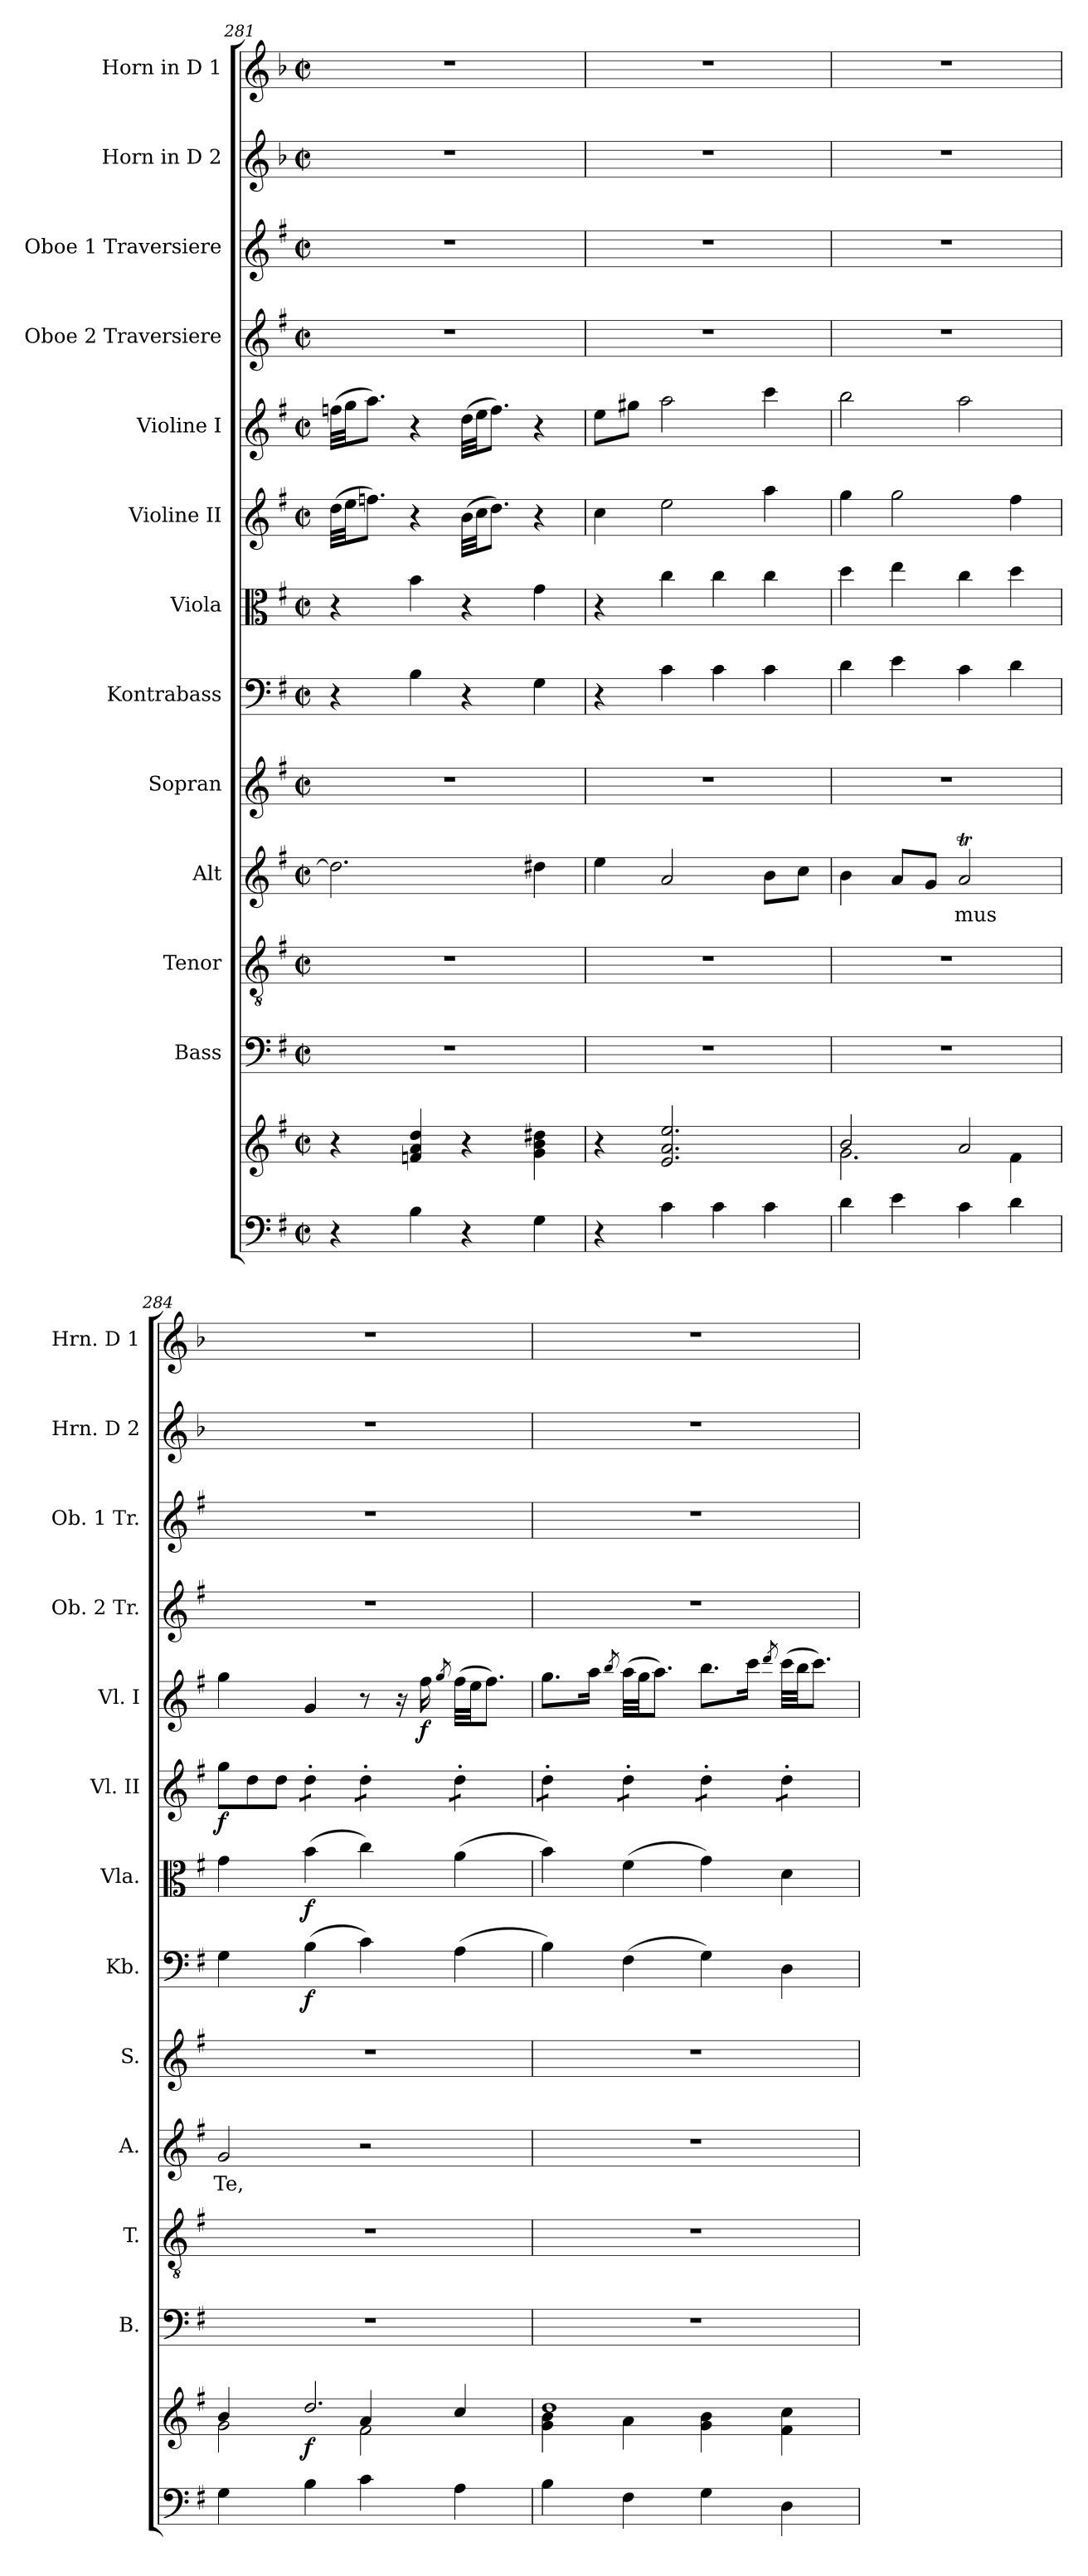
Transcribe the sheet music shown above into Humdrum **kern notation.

**kern	**kern	**dynam	**kern	**kern	**kern	**text	**kern	**kern	**dynam	**kern	**dynam	**kern	**dynam	**kern	**dynam	**kern	**kern	**kern	**kern
*part13	*part13	*part13	*part12	*part11	*part10	*part10	*part9	*part8	*part8	*part7	*part7	*part6	*part6	*part5	*part5	*part4	*part3	*part2	*part1
*staff14	*staff13	*staff13/14	*staff12	*staff11	*staff10	*staff10	*staff9	*staff8	*staff8	*staff7	*staff7	*staff6	*staff6	*staff5	*staff5	*staff4	*staff3	*staff2	*staff1
*	*	*	*I"Bass	*I"Tenor	*I"Alt	*	*I"Sopran	*I"Kontrabass	*	*I"Viola	*	*I"Violine II	*	*I"Violine I	*	*I"Oboe 2 Traversiere	*I"Oboe 1 Traversiere	*I"Horn in D 2	*I"Horn in D 1
*	*	*	*I'B.	*I'T.	*I'A.	*	*I'S.	*I'Kb.	*	*I'Vla.	*	*I'Vl. II	*	*I'Vl. I	*	*I'Ob. 2 Tr.	*I'Ob. 1 Tr.	*I'Hrn. D 2	*I'Hrn. D 1
!!LO:PB:g=z
*clefF4	*clefG2	*	*clefF4	*clefGv2	*clefG2	*	*clefG2	*clefF4	*	*clefC3	*	*clefG2	*	*clefG2	*	*clefG2	*clefG2	*clefG2	*clefG2
*	*	*	*	*	*	*	*	*ITrd7c12	*	*	*	*	*	*	*	*	*	*ITrd6c10	*ITrd6c10
*k[f#]	*k[f#]	*	*k[f#]	*k[f#]	*k[f#]	*	*k[f#]	*k[f#]	*	*k[f#]	*	*k[f#]	*	*k[f#]	*	*k[f#]	*k[f#]	*k[f#]	*k[f#]
*G:	*G:	*	*G:	*G:	*G:	*	*G:	*G:	*	*G:	*	*G:	*	*G:	*	*G:	*G:	*G:	*G:
*M2/2	*M2/2	*	*M2/2	*M2/2	*M2/2	*	*M2/2	*M2/2	*	*M2/2	*	*M2/2	*	*M2/2	*	*M2/2	*M2/2	*M2/2	*M2/2
*met(c|)	*met(c|)	*	*met(c|)	*met(c|)	*met(c|)	*	*met(c|)	*met(c|)	*	*met(c|)	*	*met(c|)	*	*met(c|)	*	*met(c|)	*met(c|)	*met(c|)	*met(c|)
=281	=281	=281	=281	=281	=281	=281	=281	=281	=281	=281	=281	=281	=281	=281	=281	=281	=281	=281	=281
4r	4r	.	1r	1r	2.dd\]	.	1r	4r	.	4r	.	(>32dd\LLL	.	(>32ffn\LLL	.	1r	1r	1r	1r
.	.	.	.	.	.	.	.	.	.	.	.	32ee\JJ	.	32gg\JJ	.	.	.	.	.
.	.	.	.	.	.	.	.	.	.	.	.	8.ffn\J)	.	8.aa\J)	.	.	.	.	.
4B\	4fn/ 4a/ 4dd/	.	.	.	.	.	.	4BB\	.	4b\	.	4r	.	4r	.	.	.	.	.
4r	4r	.	.	.	.	.	.	4r	.	4r	.	(>32b\LLL	.	(>32dd\LLL	.	.	.	.	.
.	.	.	.	.	.	.	.	.	.	.	.	32cc\JJ	.	32ee\JJ	.	.	.	.	.
.	.	.	.	.	.	.	.	.	.	.	.	8.dd\J)	.	8.ff\J)	.	.	.	.	.
4G\	4g\ 4b\ 4dd#X\	.	.	.	4dd#X\	.	.	4GG\	.	4g\	.	4r	.	4r	.	.	.	.	.
=282	=282	=282	=282	=282	=282	=282	=282	=282	=282	=282	=282	=282	=282	=282	=282	=282	=282	=282	=282
4r	4r	.	1r	1r	4ee\	.	1r	4r	.	4r	.	4cc\	.	8ee\L	.	1r	1r	1r	1r
.	.	.	.	.	.	.	.	.	.	.	.	.	.	8gg#X\J	.	.	.	.	.
4c\	2.e/ 2.a/ 2.ee/	.	.	.	2a/	.	.	4C\	.	4cc\	.	2ee\	.	2aa\	.	.	.	.	.
4c\	.	.	.	.	.	.	.	4C\	.	4cc\	.	.	.	.	.	.	.	.	.
4c\	.	.	.	.	8b\L	.	.	4C\	.	4cc\	.	4aa\	.	4ccc\	.	.	.	.	.
.	.	.	.	.	8cc\J	.	.	.	.	.	.	.	.	.	.	.	.	.	.
=283	=283	=283	=283	=283	=283	=283	=283	=283	=283	=283	=283	=283	=283	=283	=283	=283	=283	=283	=283
*	*^	*	*	*	*	*	*	*	*	*	*	*	*	*	*	*	*	*	*
4d\	2b/	2.g\	.	1r	1r	4b\	.	1r	4D\	.	4dd\	.	4gg\	.	2bb\	.	1r	1r	1r	1r
4e\	.	.	.	.	.	8a/L	.	.	4E\	.	4ee\	.	2gg\	.	.	.	.	.	.	.
.	.	.	.	.	.	8g/J	.	.	.	.	.	.	.	.	.	.	.	.	.	.
!	!	!	!	!	!	!	!LO:LY:b	!	!	!	!	!	!	!	!	!	!	!	!	!
4c\	2a/	.	.	.	.	2aT/	-mus	.	4C\	.	4cc\	.	.	.	2aa\	.	.	.	.	.
4d\	.	4f#\	.	.	.	.	.	.	4D\	.	4dd\	.	4ff#\	.	.	.	.	.	.	.
=284	=284	=284	=284	=284	=284	=284	=284	=284	=284	=284	=284	=284	=284	=284	=284	=284	=284	=284	=284	=284
*	*	*^	*	*	*	*	*	*	*	*	*	*	*	*	*	*	*	*	*	*
!	!	!	!	!	!	!	!	!LO:LY:b	!	!	!	!	!	!	!	!	!	!	!	!	!
*	*	*	*	*	*	*	*	*	*	*	*	*	*	*Xtuplet	*	*	*	*	*	*	*
!	!	!	!	!	!	!	!	!	!	!	!	!	!	!	!LO:DY:b	!	!	!	!	!	!
4G\	4b/	2g\	2ryy	.	1r	1r	2g/	Te,	1r	4GG\	.	4g\	.	12gg\L	f	4gg\	.	1r	1r	1r	1r
.	.	.	.	.	.	.	.	.	.	.	.	.	.	12dd\	.	.	.	.	.	.	.
.	.	.	.	.	.	.	.	.	.	.	.	.	.	12dd\J	.	.	.	.	.	.	.
!	!	!	!	!LO:DY:b	!	!	!	!	!	!	!LO:DY:b	!	!LO:DY:b	!	!	!	!	!	!	!	!
*	*	*	*	*	*	*	*	*	*	*	*	*	*	*tremolo	*	*	*	*	*	*	*
4B\	2.dd/	.	.	f	.	.	.	.	.	(>4BB\	f	(>4b\	f	8dd'>\L	.	4g/	.	.	.	.	.
.	.	.	.	.	.	.	.	.	.	.	.	.	.	8dd'>\J	.	.	.	.	.	.	.
4c\	.	2f#\	4a/	.	.	.	2r	.	.	4C\)	.	4cc\)	.	8dd'>\L	.	8r	.	.	.	.	.
.	.	.	.	.	.	.	.	.	.	.	.	.	.	8dd'>\J	.	16r	.	.	.	.	.
!	!	!	!	!	!	!	!	!	!	!	!	!	!	!	!	!	!LO:DY:b	!	!	!	!
.	.	.	.	.	.	.	.	.	.	.	.	.	.	.	.	16ff#\	f	.	.	.	.
.	.	.	.	.	.	.	.	.	.	.	.	.	.	.	.	8qgg/	.	.	.	.	.
4A\	.	.	4cc/	.	.	.	.	.	.	(>4AA\	.	(>4a\	.	8dd'>\L	.	(>32ff#\LLL	.	.	.	.	.
.	.	.	.	.	.	.	.	.	.	.	.	.	.	.	.	32ee\JJ	.	.	.	.	.
.	.	.	.	.	.	.	.	.	.	.	.	.	.	.	.	8.ff#\J)	.	.	.	.	.
.	.	.	.	.	.	.	.	.	.	.	.	.	.	8dd'>\J	.	.	.	.	.	.	.
*	*	*v	*v	*	*	*	*	*	*	*	*	*	*	*	*	*	*	*	*	*	*
=285	=285	=285	=285	=285	=285	=285	=285	=285	=285	=285	=285	=285	=285	=285	=285	=285	=285	=285	=285	=285
4B\	1dd	4g\ 4b\	.	1r	1r	1r	.	1r	4BB\)	.	4b\)	.	8dd'>\L	.	8.gg\L	.	1r	1r	1r	1r
.	.	.	.	.	.	.	.	.	.	.	.	.	8dd'>\J	.	.	.	.	.	.	.
.	.	.	.	.	.	.	.	.	.	.	.	.	.	.	16aa\Jk	.	.	.	.	.
.	.	.	.	.	.	.	.	.	.	.	.	.	.	.	8qbb/	.	.	.	.	.
4F#\	.	4a\	.	.	.	.	.	.	(>4FF#\	.	(>4f#\	.	8dd'>\L	.	(>32aa\LLL	.	.	.	.	.
.	.	.	.	.	.	.	.	.	.	.	.	.	.	.	32gg\JJ	.	.	.	.	.
.	.	.	.	.	.	.	.	.	.	.	.	.	.	.	8.aa\J)	.	.	.	.	.
.	.	.	.	.	.	.	.	.	.	.	.	.	8dd'>\J	.	.	.	.	.	.	.
4G\	.	4g\ 4b\	.	.	.	.	.	.	4GG\)	.	4g\)	.	8dd'>\L	.	8.bb\L	.	.	.	.	.
.	.	.	.	.	.	.	.	.	.	.	.	.	8dd'>\J	.	.	.	.	.	.	.
.	.	.	.	.	.	.	.	.	.	.	.	.	.	.	16ccc\Jk	.	.	.	.	.
.	.	.	.	.	.	.	.	.	.	.	.	.	.	.	8qddd/	.	.	.	.	.
4D\	.	4f#\ 4cc\	.	.	.	.	.	.	4DD\	.	4d\	.	8dd'>\L	.	(>32ccc\LLL	.	.	.	.	.
.	.	.	.	.	.	.	.	.	.	.	.	.	.	.	32bb\JJ	.	.	.	.	.
.	.	.	.	.	.	.	.	.	.	.	.	.	.	.	8.ccc\J)	.	.	.	.	.
.	.	.	.	.	.	.	.	.	.	.	.	.	8dd'>\J	.	.	.	.	.	.	.
*	*	*	*	*	*	*	*	*	*	*	*	*	*Xtremolo	*	*	*	*	*	*	*
*	*v	*v	*	*	*	*	*	*	*	*	*	*	*	*	*	*	*	*	*	*
=	=	=	=	=	=	=	=	=	=	=	=	=	=	=	=	=	=	=	=
*-	*-	*-	*-	*-	*-	*-	*-	*-	*-	*-	*-	*-	*-	*-	*-	*-	*-	*-	*-
